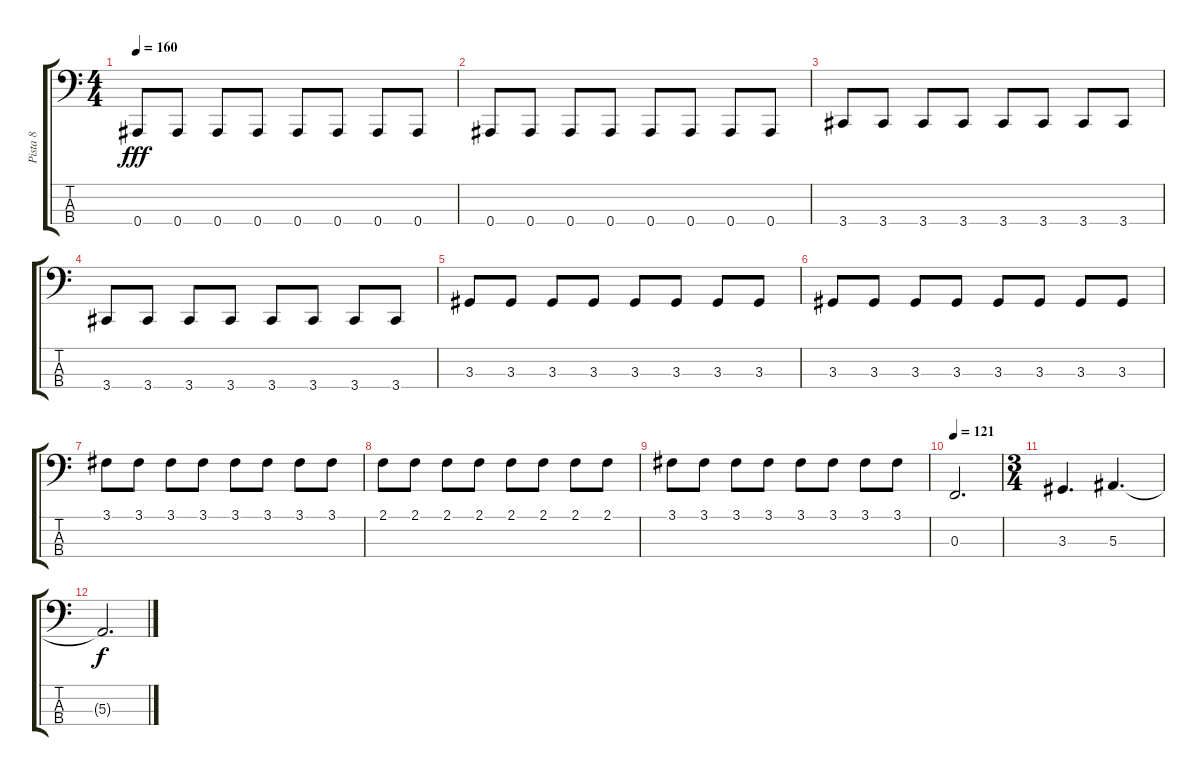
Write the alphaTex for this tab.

\track ("Pista 8" "Pista 8") {instrument electricbassfinger}
\staff {score tabs}
\tuning (Eb2 Bb1 F1 Bb0) {hide}
\ts (4 4)
\tempo 160
\clef f4
\ks c
0.4.8{dy fff} 0.4.8 0.4.8 0.4.8 0.4.8 0.4.8 0.4.8 0.4.8 |
0.4.8 0.4.8 0.4.8 0.4.8 0.4.8 0.4.8 0.4.8 0.4.8 |
3.4.8 3.4.8 3.4.8 3.4.8 3.4.8 3.4.8 3.4.8 3.4.8 |
3.4.8 3.4.8 3.4.8 3.4.8 3.4.8 3.4.8 3.4.8 3.4.8 |
3.3.8 3.3.8 3.3.8 3.3.8 3.3.8 3.3.8 3.3.8 3.3.8 |
3.3.8 3.3.8 3.3.8 3.3.8 3.3.8 3.3.8 3.3.8 3.3.8 |
3.1.8 3.1.8 3.1.8 3.1.8 3.1.8 3.1.8 3.1.8 3.1.8 |
2.1.8 2.1.8 2.1.8 2.1.8 2.1.8 2.1.8 2.1.8 2.1.8 |
3.1.8 3.1.8 3.1.8 3.1.8 3.1.8 3.1.8 3.1.8 3.1.8 |
\tempo 121
0.3.2{d} |
\ts (3 4)
3.3.4{d} 5.3.4{d} |
5.3{t}.2{d dy f}
